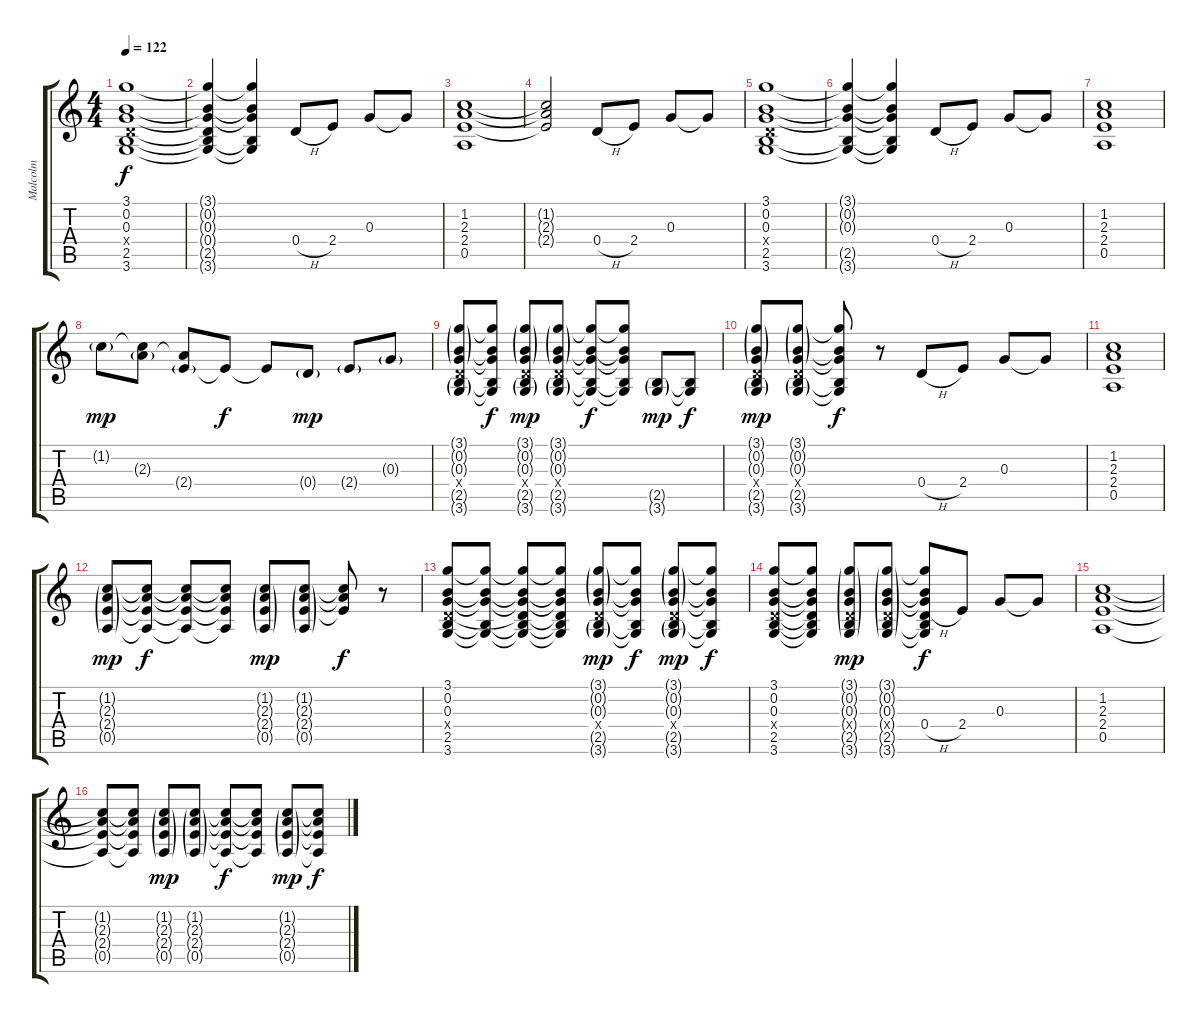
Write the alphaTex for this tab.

\track ("Malcolm" "Malcolm") {instrument distortionguitar}
\staff {score tabs}
\tuning (E4 B3 G3 D3 A2 E2) {hide}
\ts (4 4)
\tempo 122
\clef g2
\ks c
(3.1 0.2 0.3 0.4{x} 2.5 3.6).1{dy f} |
(3.1{t} 0.2{t} 0.3{t} 0.4{t} 2.5{t} 3.6{t}).4 (3.1{t} 0.2{t} 0.3{t} 2.5{t} 3.6{t}).4 0.4{h}.8 2.4.8 0.3.8 0.3{t}.8 |
(1.2 2.3 2.4 0.5).1 |
(1.2{t} 2.3{t} 2.4{t}).2 0.4{h}.8 2.4.8 0.3.8 0.3{t}.8 |
(3.1 0.2 0.3 0.4{x} 2.5 3.6).1 |
(3.1{t} 0.2{t} 0.3{t} 2.5{t} 3.6{t}).4 (3.1{t} 0.2{t} 0.3{t} 2.5{t} 3.6{t}).4 0.4{h}.8 2.4.8 0.3.8 0.3{t}.8 |
(1.2 2.3 2.4 0.5).1 |
1.2{g}.8{dy mp} (1.2{t} 2.3{g}).8 (2.3{t} 2.4{g}).8 2.4{t}.8{dy f} 2.4{t}.8 0.4{g}.8{dy mp} 2.4{g}.8 0.3{g}.8 |
(3.1{g} 0.2{g} 0.3{g} 0.4{x} 2.5{g} 3.6{g}).8 (3.1{t} 0.2{t} 0.3{t} 2.5{t} 3.6{t}).8{dy f} (3.1{g} 0.2{g} 0.3{g} 0.4{x} 2.5{g} 3.6{g}).8{dy mp} (3.1{g} 0.2{g} 0.3{g} 0.4{x} 2.5{g} 3.6{g}).8 (3.1{t} 0.2{t} 0.3{t} 2.5{t} 3.6{t}).8{dy f} (3.1{t} 0.2{t} 0.3{t} 2.5{t} 3.6{t}).8 (2.5{g} 3.6{g}).8{dy mp} (2.5{t} 3.6{t}).8{dy f} |
(3.1{g} 0.2{g} 0.3{g} 0.4{x} 2.5{g} 3.6{g}).8{dy mp} (3.1{g} 0.2{g} 0.3{g} 0.4{x} 2.5{g} 3.6{g}).8 (3.1{t} 0.2{t} 0.3{t} 2.5{t} 3.6{t}).8{dy f} r.8 0.4{h}.8 2.4.8 0.3.8 0.3{t}.8 |
(1.2 2.3 2.4 0.5).1 |
(1.2{g} 2.3{g} 2.4{g} 0.5{g}).8{dy mp} (1.2{t} 2.3{t} 2.4{t} 0.5{t}).8{dy f} (1.2{t} 2.3{t} 2.4{t} 0.5{t}).8 (1.2{t} 2.3{t} 2.4{t} 0.5{t}).8 (1.2{g} 2.3{g} 2.4{g} 0.5{g}).8{dy mp} (1.2{g} 2.3{g} 2.4{g} 0.5{g}).8 (1.2{t} 2.3{t} 2.4{t}).8{dy f} r.8 |
(3.1 0.2 0.3 0.4{x} 2.5 3.6).8 (3.1{t} 0.2{t} 0.3{t} 2.5{t} 3.6{t}).8 (3.1{t} 0.2{t} 0.3{t} 0.4{t} 2.5{t} 3.6{t}).8 (3.1{t} 0.2{t} 0.3{t} 0.4{t} 2.5{t} 3.6{t}).8 (3.1{g} 0.2{g} 0.3{g} 0.4{x} 2.5{g} 3.6{g}).8{dy mp} (3.1{t} 0.2{t} 0.3{t} 2.5{t} 3.6{t}).8{dy f} (3.1{g} 0.2{g} 0.3{g} 0.4{x} 2.5{g} 3.6{g}).8{dy mp} (3.1{t} 0.2{t} 0.3{t} 2.5{t} 3.6{t}).8{dy f} |
(3.1 0.2 0.3 0.4{x} 2.5 3.6).8 (3.1{t} 0.2{t} 0.3{t} 0.4{t} 2.5{t} 3.6{t}).8 (3.1{g} 0.2{g} 0.3{g} 0.4{g x} 2.5{g} 3.6{g}).8{dy mp} (3.1{g} 0.2{g} 0.3{g} 0.4{g x} 2.5{g} 3.6{g}).8 (3.1{t} 0.2{t} 0.3{t} 0.4{h} 2.5{t} 3.6{t}).8{dy f} 2.4.8 0.3.8 0.3{t}.8 |
(1.2 2.3 2.4 0.5).1 |
(1.2{t} 2.3{t} 2.4{t} 0.5{t}).8 (1.2{t} 2.3{t} 2.4{t} 0.5{t}).8 (1.2{g} 2.3{g} 2.4{g} 0.5{g}).8{dy mp} (1.2{g} 2.3{g} 2.4{g} 0.5{g}).8 (1.2{t} 2.3{t} 2.4{t} 0.5{t}).8{dy f} (1.2{t} 2.3{t} 2.4{t} 0.5{t}).8 (1.2{g} 2.3{g} 2.4{g} 0.5{g}).8{dy mp} (1.2{t} 2.3{t} 2.4{t} 0.5{t}).8{dy f}
